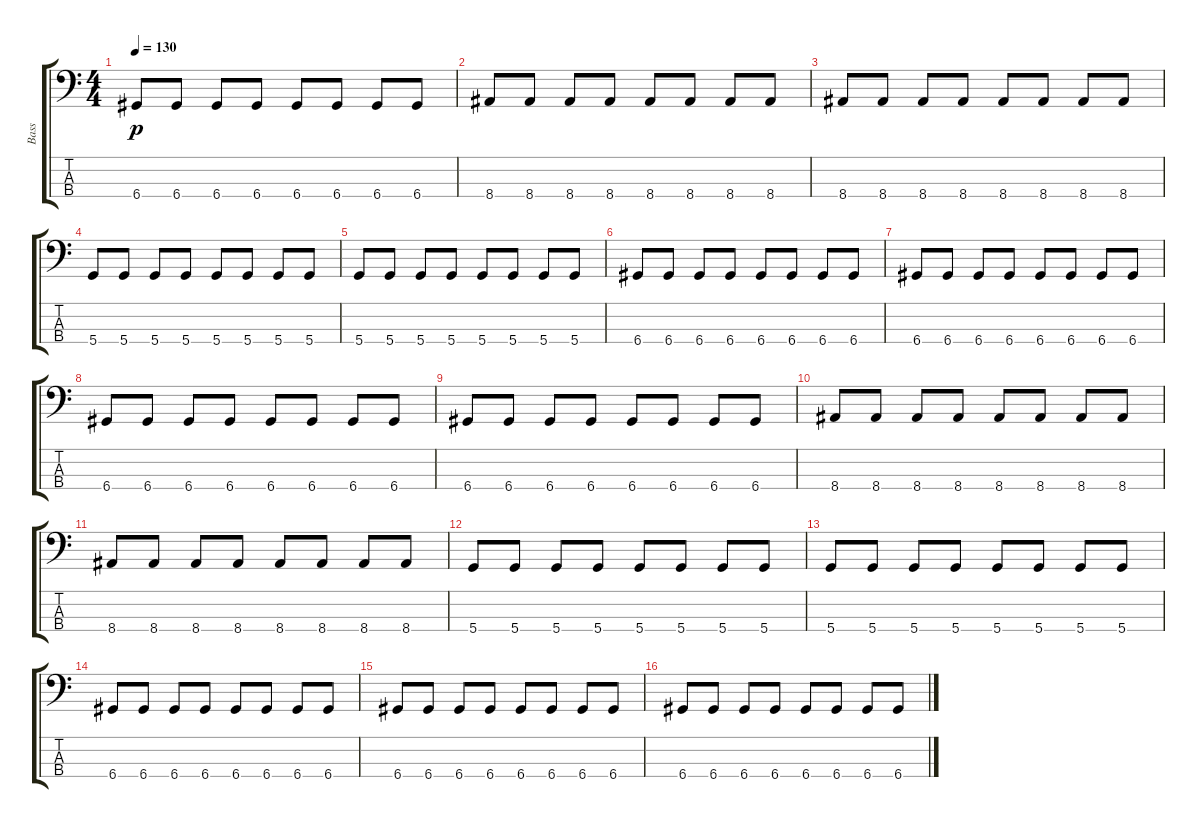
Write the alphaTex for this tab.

\track ("Bass" "Bass") {instrument electricbassfinger}
\staff {score tabs}
\tuning (G2 D2 A1 D1) {hide}
\ts (4 4)
\tempo 130
\clef f4
\ks c
6.4.8{dy p} 6.4.8 6.4.8 6.4.8 6.4.8 6.4.8 6.4.8 6.4.8 |
8.4.8 8.4.8 8.4.8 8.4.8 8.4.8 8.4.8 8.4.8 8.4.8 |
8.4.8 8.4.8 8.4.8 8.4.8 8.4.8 8.4.8 8.4.8 8.4.8 |
5.4.8 5.4.8 5.4.8 5.4.8 5.4.8 5.4.8 5.4.8 5.4.8 |
5.4.8 5.4.8 5.4.8 5.4.8 5.4.8 5.4.8 5.4.8 5.4.8 |
6.4.8 6.4.8 6.4.8 6.4.8 6.4.8 6.4.8 6.4.8 6.4.8 |
6.4.8 6.4.8 6.4.8 6.4.8 6.4.8 6.4.8 6.4.8 6.4.8 |
6.4.8 6.4.8 6.4.8 6.4.8 6.4.8 6.4.8 6.4.8 6.4.8 |
6.4.8 6.4.8 6.4.8 6.4.8 6.4.8 6.4.8 6.4.8 6.4.8 |
8.4.8 8.4.8 8.4.8 8.4.8 8.4.8 8.4.8 8.4.8 8.4.8 |
8.4.8 8.4.8 8.4.8 8.4.8 8.4.8 8.4.8 8.4.8 8.4.8 |
5.4.8 5.4.8 5.4.8 5.4.8 5.4.8 5.4.8 5.4.8 5.4.8 |
5.4.8 5.4.8 5.4.8 5.4.8 5.4.8 5.4.8 5.4.8 5.4.8 |
6.4.8 6.4.8 6.4.8 6.4.8 6.4.8 6.4.8 6.4.8 6.4.8 |
6.4.8 6.4.8 6.4.8 6.4.8 6.4.8 6.4.8 6.4.8 6.4.8 |
6.4.8 6.4.8 6.4.8 6.4.8 6.4.8 6.4.8 6.4.8 6.4.8
